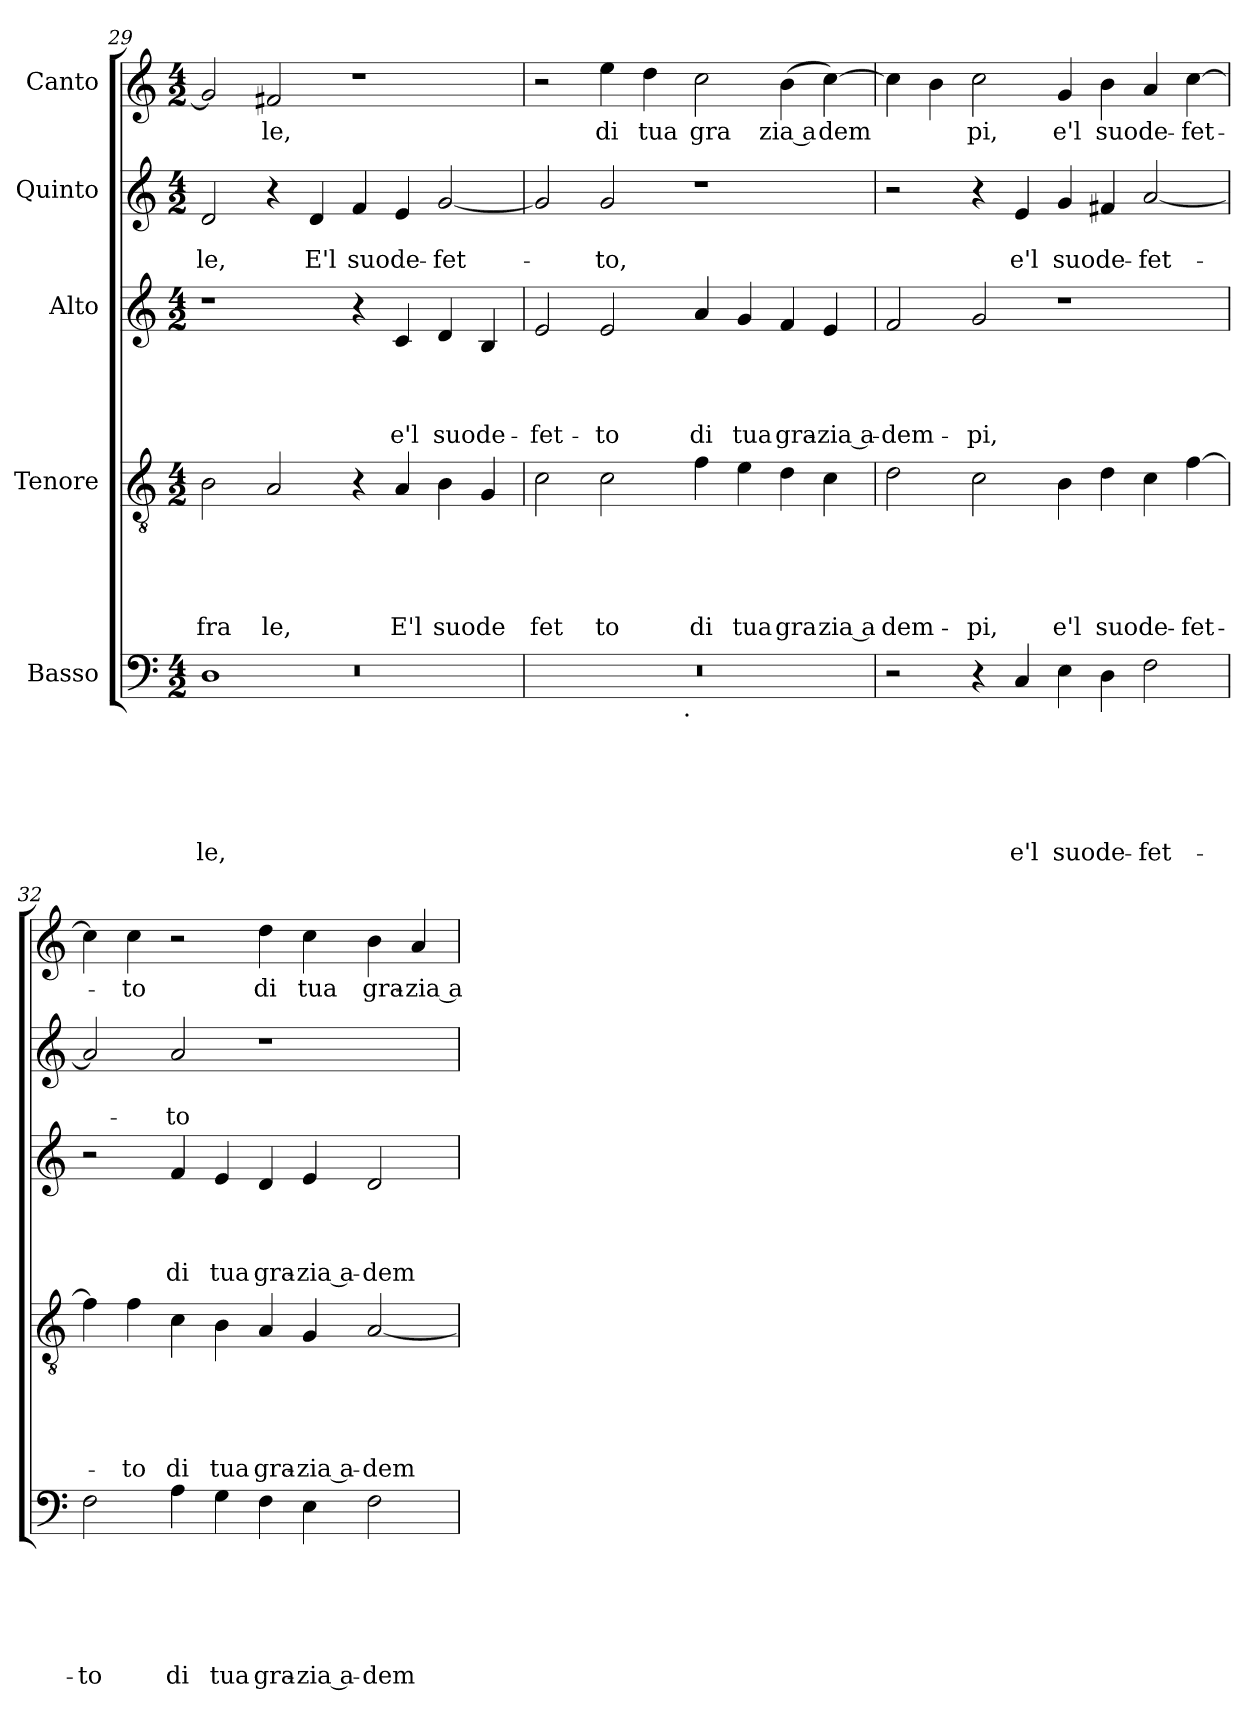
**kern	**text	**text	**text	**text	**text	**text	**kern	**text	**text	**text	**text	**text	**kern	**text	**text	**text	**text	**kern	**text	**text	**kern	**text
*part5	*part5	*part5	*part5	*part5	*part5	*part5	*part4	*part4	*part4	*part4	*part4	*part4	*part3	*part3	*part3	*part3	*part3	*part2	*part2	*part2	*part1	*part1
*staff5	*staff5	*staff5	*staff5	*staff5	*staff5	*staff5	*staff4	*staff4	*staff4	*staff4	*staff4	*staff4	*staff3	*staff3	*staff3	*staff3	*staff3	*staff2	*staff2	*staff2	*staff1	*staff1
*I"Basso	*	*	*	*	*	*	*I"Tenore	*	*	*	*	*	*I"Alto	*	*	*	*	*I"Quinto	*	*	*I"Canto	*
*clefF4	*	*	*	*	*	*	*clefGv2	*	*	*	*	*	*clefG2	*	*	*	*	*clefG2	*	*	*clefG2	*
*k[]	*	*	*	*	*	*	*k[]	*	*	*	*	*	*k[]	*	*	*	*	*k[]	*	*	*k[]	*
*C:	*	*	*	*	*	*	*C:	*	*	*	*	*	*C:	*	*	*	*	*C:	*	*	*C:	*
*M4/2	*	*	*	*	*	*	*M4/2	*	*	*	*	*	*M4/2	*	*	*	*	*M4/2	*	*	*M4/2	*
=29	=29	=29	=29	=29	=29	=29	=29	=29	=29	=29	=29	=29	=29	=29	=29	=29	=29	=29	=29	=29	=29	=29
*^	*	*	*	*	*	*	*	*	*	*	*	*	*	*	*	*	*	*	*	*	*	*
*	*^	*	*	*	*	*	*	*	*	*	*	*	*	*	*	*	*	*	*	*	*	*	*
!	!	!LO:N:vis=1	!	!	!	!	!	!LO:LY:b	!	!	!	!	!	!LO:LY:b	!	!	!	!	!	!	!	!LO:LY:b	!	!
0ryy	1D	0r	.	.	.	.	.	-le,	2B\	.	.	.	.	fra	1r	.	.	.	.	2d/	.	-le,	2g/]	.
!	!	!	!	!	!	!	!	!	!	!	!	!	!	!LO:LY:b	!	!	!	!	!	!	!	!	!	!LO:LY:b
.	.	.	.	.	.	.	.	.	2A/	.	.	.	.	le,	.	.	.	.	.	4r	.	.	2f#X/	le,
!	!	!	!	!	!	!	!	!	!	!	!	!	!	!	!	!	!	!	!	!	!	!LO:LY:b	!	!
.	.	.	.	.	.	.	.	.	.	.	.	.	.	.	.	.	.	.	.	4d/	.	E'l	.	.
!	!	!	!	!	!	!	!	!	!	!	!	!	!	!	!	!	!	!	!	!	!	!LO:LY:b	!	!
.	1ryy	.	.	.	.	.	.	.	4r	.	.	.	.	.	4r	.	.	.	.	4f/	.	suo	1r	.
!	!	!	!	!	!	!	!	!	!	!	!	!	!	!LO:LY:b	!	!	!	!	!LO:LY:b	!	!	!LO:LY:b	!	!
.	.	.	.	.	.	.	.	.	4A/	.	.	.	.	E'l	4c/	.	.	.	e'l	4e/	.	de-	.	.
!	!	!	!	!	!	!	!	!	!	!	!	!	!	!LO:LY:b	!	!	!	!	!LO:LY:b	!	!	!LO:LY:b	!	!
.	.	.	.	.	.	.	.	.	4B\	.	.	.	.	suo	4d/	.	.	.	suo	[<2g/	.	-fet-	.	.
!	!	!	!	!	!	!	!	!	!	!	!	!	!	!LO:LY:b	!	!	!	!	!LO:LY:b	!	!	!	!	!
.	.	.	.	.	.	.	.	.	4G/	.	.	.	.	de	4B/	.	.	.	de-	.	.	.	.	.
*v	*v	*v	*	*	*	*	*	*	*	*	*	*	*	*	*	*	*	*	*	*	*	*	*	*
=30	=30	=30	=30	=30	=30	=30	=30	=30	=30	=30	=30	=30	=30	=30	=30	=30	=30	=30	=30	=30	=30	=30
!	!	!	!	!	!	!	!	!	!	!	!	!LO:LY:b	!	!	!	!	!LO:LY:b	!	!	!	!	!
*^	*	*	*	*	*	*	*	*	*	*	*	*	*	*	*	*	*	*	*	*	*	*
0r	2ryy	.	.	.	.	.	.	2c\	.	.	.	.	fet	2e/	.	.	.	-fet-	2g/]	.	.	2r	.
!	!	!	!	!	!	!	!	!	!	!	!	!	!LO:LY:b	!	!	!	!	!LO:LY:b	!	!	!LO:LY:b	!	!LO:LY:b
.	4...ryy	.	.	.	.	.	.	2c\	.	.	.	.	to	2e/	.	.	.	-to	2g/	.	-to,	4ee\	di
!	!	!	!	!	!	!	!	!	!	!	!	!	!	!	!	!	!	!	!	!	!	!	!LO:LY:b
.	.	.	.	.	.	.	.	.	.	.	.	.	.	.	.	.	.	.	.	.	.	4dd\	tua
!	!LO:TX:b:t=.	!	!	!	!	!	!	!	!	!	!	!	!	!	!	!	!	!	!	!	!	!	!
.	1ryy	.	.	.	.	.	.	.	.	.	.	.	.	.	.	.	.	.	.	.	.	.	.
!	!	!	!	!	!	!	!	!	!	!	!	!	!LO:LY:b	!	!	!	!	!LO:LY:b	!	!	!	!	!LO:LY:b
.	.	.	.	.	.	.	.	4f\	.	.	.	.	di	4a/	.	.	.	di	1r	.	.	2cc\	gra
!	!	!	!	!	!	!	!	!	!	!	!	!	!LO:LY:b	!	!	!	!	!LO:LY:b	!	!	!	!	!
.	.	.	.	.	.	.	.	4e\	.	.	.	.	tua	4g/	.	.	.	tua	.	.	.	.	.
!	!	!	!	!	!	!	!	!	!	!	!	!	!LO:LY:b	!	!	!	!	!LO:LY:b	!	!	!	!	!LO:LY:b:rj
.	.	.	.	.	.	.	.	4d\	.	.	.	.	gra	4f/	.	.	.	gra-	.	.	.	(<4b\	zia a
!	!	!	!	!	!	!	!	!	!	!	!	!	!LO:LY:b:rj	!	!	!	!	!LO:LY:b:rj	!	!	!	!	!LO:LY:b
.	.	.	.	.	.	.	.	4c\	.	.	.	.	zia a	4e/	.	.	.	-zia a-	.	.	.	[>4cc\)	dem
.	32ryy	.	.	.	.	.	.	.	.	.	.	.	.	.	.	.	.	.	.	.	.	.	.
!!LO:PB:g=z
=31	=31	=31	=31	=31	=31	=31	=31	=31	=31	=31	=31	=31	=31	=31	=31	=31	=31	=31	=31	=31	=31	=31	=31
!	!	!	!	!	!	!	!	!	!	!	!	!	!LO:LY:b	!	!	!	!	!LO:LY:b	!	!	!	!	!
*v	*v	*	*	*	*	*	*	*	*	*	*	*	*	*	*	*	*	*	*	*	*	*	*
2r	.	.	.	.	.	.	2d\	.	.	.	.	dem-	2f/	.	.	.	-dem-	2r	.	.	4cc\]	.
.	.	.	.	.	.	.	.	.	.	.	.	.	.	.	.	.	.	.	.	.	4b\	.
!	!	!	!	!	!	!	!	!	!	!	!	!LO:LY:b	!	!	!	!	!LO:LY:b	!	!	!	!	!LO:LY:b
4r	.	.	.	.	.	.	2c\	.	.	.	.	-pi,	2g/	.	.	.	-pi,	4r	.	.	2cc\	pi,
!	!	!	!	!	!	!LO:LY:b	!	!	!	!	!	!	!	!	!	!	!	!	!	!LO:LY:b	!	!
4C/	.	.	.	.	.	e'l	.	.	.	.	.	.	.	.	.	.	.	4e/	.	e'l	.	.
!	!	!	!	!	!	!LO:LY:b	!	!	!	!	!	!LO:LY:b	!	!	!	!	!	!	!	!LO:LY:b	!	!LO:LY:b
4E\	.	.	.	.	.	suo	4B\	.	.	.	.	e'l	1r	.	.	.	.	4g/	.	suo	4g/	e'l
!	!	!	!	!	!	!LO:LY:b	!	!	!	!	!	!LO:LY:b	!	!	!	!	!	!	!	!LO:LY:b	!	!LO:LY:b
4D\	.	.	.	.	.	de-	4d\	.	.	.	.	suo	.	.	.	.	.	4f#X/	.	de-	4b\	suo
!	!	!	!	!	!	!LO:LY:b	!	!	!	!	!	!LO:LY:b	!	!	!	!	!	!	!	!LO:LY:b	!	!LO:LY:b
2F\	.	.	.	.	.	-fet-	4c\	.	.	.	.	de-	.	.	.	.	.	[<2a/	.	-fet-	4a/	de-
!	!	!	!	!	!	!	!	!	!	!	!	!LO:LY:b	!	!	!	!	!	!	!	!	!	!LO:LY:b
.	.	.	.	.	.	.	[>4f\	.	.	.	.	-fet-	.	.	.	.	.	.	.	.	[>4cc\	-fet-
=32	=32	=32	=32	=32	=32	=32	=32	=32	=32	=32	=32	=32	=32	=32	=32	=32	=32	=32	=32	=32	=32	=32
!	!	!	!	!	!	!LO:LY:b	!	!	!	!	!	!	!	!	!	!	!	!	!	!	!	!
2F\	.	.	.	.	.	-to	4f\]	.	.	.	.	.	2r	.	.	.	.	2a/]	.	.	4cc\]	.
!	!	!	!	!	!	!	!	!	!	!	!	!LO:LY:b	!	!	!	!	!	!	!	!	!	!LO:LY:b
.	.	.	.	.	.	.	4f\	.	.	.	.	-to	.	.	.	.	.	.	.	.	4cc\	-to
!	!	!	!	!	!	!LO:LY:b	!	!	!	!	!	!LO:LY:b	!	!	!	!	!LO:LY:b	!	!	!LO:LY:b	!	!
4A\	.	.	.	.	.	di	4c\	.	.	.	.	di	4f/	.	.	.	di	2a/	.	-to	2r	.
!	!	!	!	!	!	!LO:LY:b	!	!	!	!	!	!LO:LY:b	!	!	!	!	!LO:LY:b	!	!	!	!	!
4G\	.	.	.	.	.	tua	4B\	.	.	.	.	tua	4e/	.	.	.	tua	.	.	.	.	.
!	!	!	!	!	!	!LO:LY:b	!	!	!	!	!	!LO:LY:b	!	!	!	!	!LO:LY:b	!	!	!	!	!LO:LY:b
4F\	.	.	.	.	.	gra-	4A/	.	.	.	.	gra-	4d/	.	.	.	gra-	1r	.	.	4dd\	di
!	!	!	!	!	!	!LO:LY:b:rj	!	!	!	!	!	!LO:LY:b:rj	!	!	!	!	!LO:LY:b:rj	!	!	!	!	!LO:LY:b
4E\	.	.	.	.	.	-zia a-	4G/	.	.	.	.	-zia a-	4e/	.	.	.	-zia a-	.	.	.	4cc\	tua
!	!	!	!	!	!	!LO:LY:b	!	!	!	!	!	!LO:LY:b	!	!	!	!	!LO:LY:b	!	!	!	!	!LO:LY:b
2F\	.	.	.	.	.	-dem-	[<2A/	.	.	.	.	-dem-	2d/	.	.	.	-dem-	.	.	.	4b\	gra-
!	!	!	!	!	!	!	!	!	!	!	!	!	!	!	!	!	!	!	!	!	!	!LO:LY:b:rj
.	.	.	.	.	.	.	.	.	.	.	.	.	.	.	.	.	.	.	.	.	4a/	-zia a-
=	=	=	=	=	=	=	=	=	=	=	=	=	=	=	=	=	=	=	=	=	=	=
*-	*-	*-	*-	*-	*-	*-	*-	*-	*-	*-	*-	*-	*-	*-	*-	*-	*-	*-	*-	*-	*-	*-
